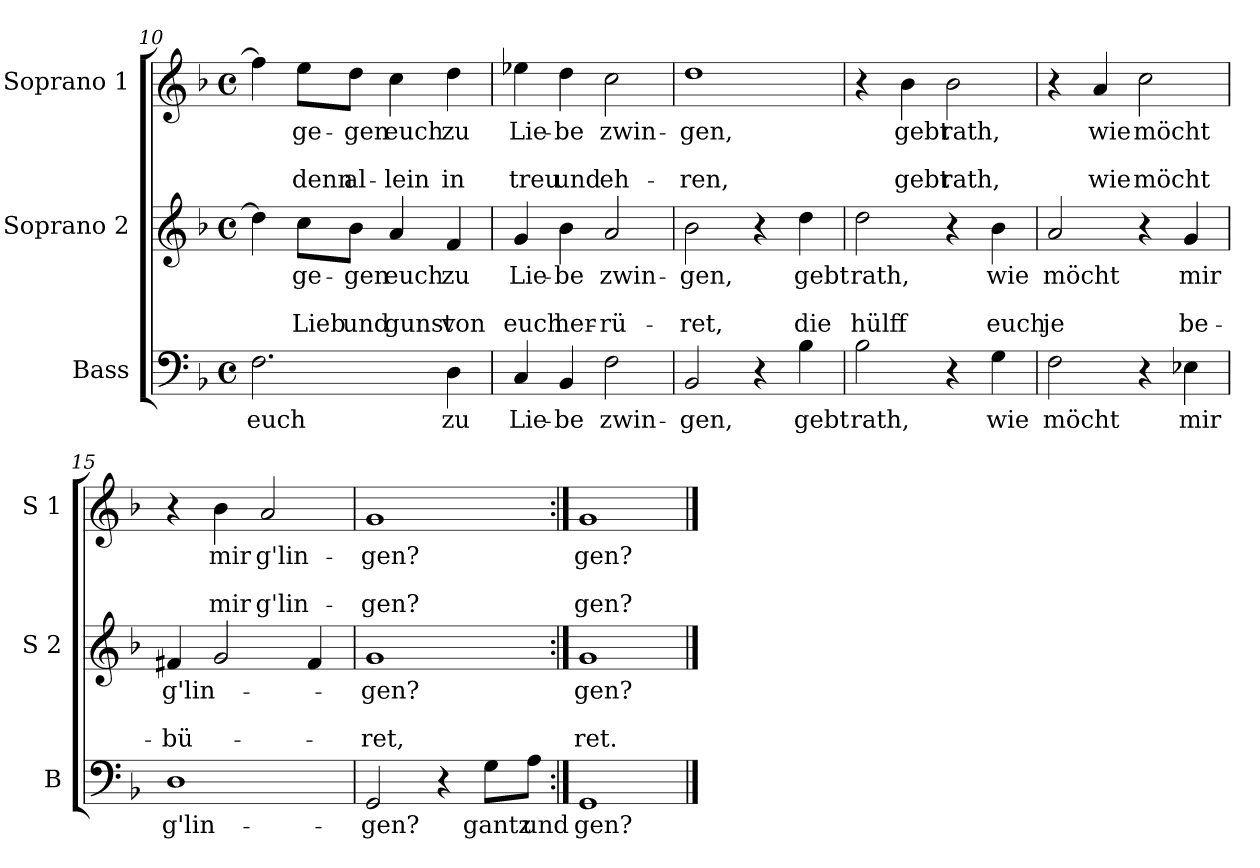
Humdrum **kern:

**kern	**text	**kern	**text	**text	**text	**kern	**text	**text	**text
*part3	*part3	*part2	*part2	*part2	*part2	*part1	*part1	*part1	*part1
*staff3	*staff3	*staff2	*staff2	*staff2	*staff2	*staff1	*staff1	*staff1	*staff1
*I"Bass	*	*I"Soprano 2	*	*	*	*I"Soprano 1	*	*	*
*I'B	*	*I'S 2	*	*	*	*I'S 1	*	*	*
*clefF4	*	*clefG2	*	*	*	*clefG2	*	*	*
*k[b-]	*	*k[b-]	*	*	*	*k[b-]	*	*	*
*F:	*	*F:	*	*	*	*F:	*	*	*
*M4/4	*	*M4/4	*	*	*	*M4/4	*	*	*
*met(c)	*	*met(c)	*	*	*	*met(c)	*	*	*
=10	=10	=10	=10	=10	=10	=10	=10	=10	=10
!	!LO:LY:b	!	!	!	!	!	!	!	!
2.F\	euch	4dd\]	.	.	.	4ff\]	.	.	.
!	!	!	!LO:LY:b	!	!LO:LY:b	!	!LO:LY:b	!	!LO:LY:b
.	.	8cc\L	ge-	.	Lieb	8ee\L	ge-	.	denn
!	!	!	!LO:LY:b	!	!LO:LY:b	!	!LO:LY:b	!	!LO:LY:b
.	.	8b-\J	-gen	.	und	8dd\J	-gen	.	al-
!	!	!	!LO:LY:b	!	!LO:LY:b	!	!LO:LY:b	!	!LO:LY:b
.	.	4a/	euch	.	gunst	4cc\	euch	.	-lein
!	!LO:LY:b	!	!LO:LY:b	!	!LO:LY:b	!	!LO:LY:b	!	!LO:LY:b
4D\	zu	4f/	zu	.	von	4dd\	zu	.	in
=11	=11	=11	=11	=11	=11	=11	=11	=11	=11
!	!LO:LY:b	!	!LO:LY:b	!	!LO:LY:b	!	!LO:LY:b	!	!LO:LY:b
4C/	Lie-	4g/	Lie-	.	euch	4ee-X\	Lie-	.	treu
!	!LO:LY:b	!	!LO:LY:b	!	!LO:LY:b	!	!LO:LY:b	!	!LO:LY:b
4BB-/	-be	4b-\	-be	.	her-	4dd\	-be	.	und
!	!LO:LY:b	!	!LO:LY:b	!	!LO:LY:b	!	!LO:LY:b	!	!LO:LY:b
2F\	zwin-	2a/	zwin-	.	-rü-	2cc\	zwin-	.	eh-
=12	=12	=12	=12	=12	=12	=12	=12	=12	=12
!	!LO:LY:b	!	!LO:LY:b	!	!LO:LY:b	!	!LO:LY:b	!	!LO:LY:b
2BB-/	-gen,	2b-\	-gen,	.	-ret,	1dd	-gen,	.	-ren,
4r	.	4r	.	.	.	.	.	.	.
!	!LO:LY:b	!	!LO:LY:b	!	!LO:LY:b	!	!	!	!
4B-\	gebt	4dd\	gebt	.	die	.	.	.	.
!!LO:LB:g=z
=13	=13	=13	=13	=13	=13	=13	=13	=13	=13
!	!LO:LY:b	!	!LO:LY:b	!	!LO:LY:b	!	!	!	!
2B-\	rath,	2dd\	rath,	.	hülff	4r	.	.	.
!	!	!	!	!	!	!	!LO:LY:b	!	!LO:LY:b
.	.	.	.	.	.	4b-\	gebt	.	gebt
!	!	!	!	!	!	!	!LO:LY:b	!	!LO:LY:b
4r	.	4r	.	.	.	2b-\	rath,	.	rath,
!	!LO:LY:b	!	!LO:LY:b	!	!LO:LY:b	!	!	!	!
4G\	wie	4b-\	wie	.	euch	.	.	.	.
=14	=14	=14	=14	=14	=14	=14	=14	=14	=14
!	!LO:LY:b	!	!LO:LY:b	!	!LO:LY:b	!	!	!	!
2F\	möcht	2a/	möcht	.	je	4r	.	.	.
!	!	!	!	!	!	!	!LO:LY:b	!	!LO:LY:b
.	.	.	.	.	.	4a/	wie	.	wie
!	!	!	!	!	!	!	!LO:LY:b	!	!LO:LY:b
4r	.	4r	.	.	.	2cc\	möcht	.	möcht
!	!LO:LY:b	!	!LO:LY:b	!	!LO:LY:b	!	!	!	!
4E-X\	mir	4g/	mir	.	be-	.	.	.	.
=15	=15	=15	=15	=15	=15	=15	=15	=15	=15
!	!LO:LY:b	!	!LO:LY:b	!	!LO:LY:b	!	!	!	!
1D	g'lin-	4f#X/	g'lin-	.	-bü-	4r	.	.	.
!	!	!	!	!	!	!	!LO:LY:b	!	!LO:LY:b
.	.	2g/	.	.	.	4b-\	mir	.	mir
!	!	!	!	!	!	!	!LO:LY:b	!	!LO:LY:b
.	.	.	.	.	.	2a/	g'lin-	.	g'lin-
.	.	4f#/	.	.	.	.	.	.	.
=16	=16	=16	=16	=16	=16	=16	=16	=16	=16
!	!LO:LY:b	!	!LO:LY:b	!	!LO:LY:b	!	!LO:LY:b	!	!LO:LY:b
2GG/	-gen?	1g	-gen?	.	-ret,	1g	-gen?	.	-gen?
4r	.	.	.	.	.	.	.	.	.
!	!LO:LY:b	!	!	!	!	!	!	!	!
8G\L	gantz	.	.	.	.	.	.	.	.
!	!LO:LY:b	!	!	!	!	!	!	!	!
8A\J	und	.	.	.	.	.	.	.	.
=17:|!	=17:|!	=17:|!	=17:|!	=17:|!	=17:|!	=17:|!	=17:|!	=17:|!	=17:|!
!	!LO:LY:b	!	!LO:LY:b	!	!LO:LY:b	!	!LO:LY:b	!	!LO:LY:b
1GG	gen?	1g	gen?	.	ret.	1g	gen?	.	gen?
==	==	==	==	==	==	==	==	==	==
*-	*-	*-	*-	*-	*-	*-	*-	*-	*-
